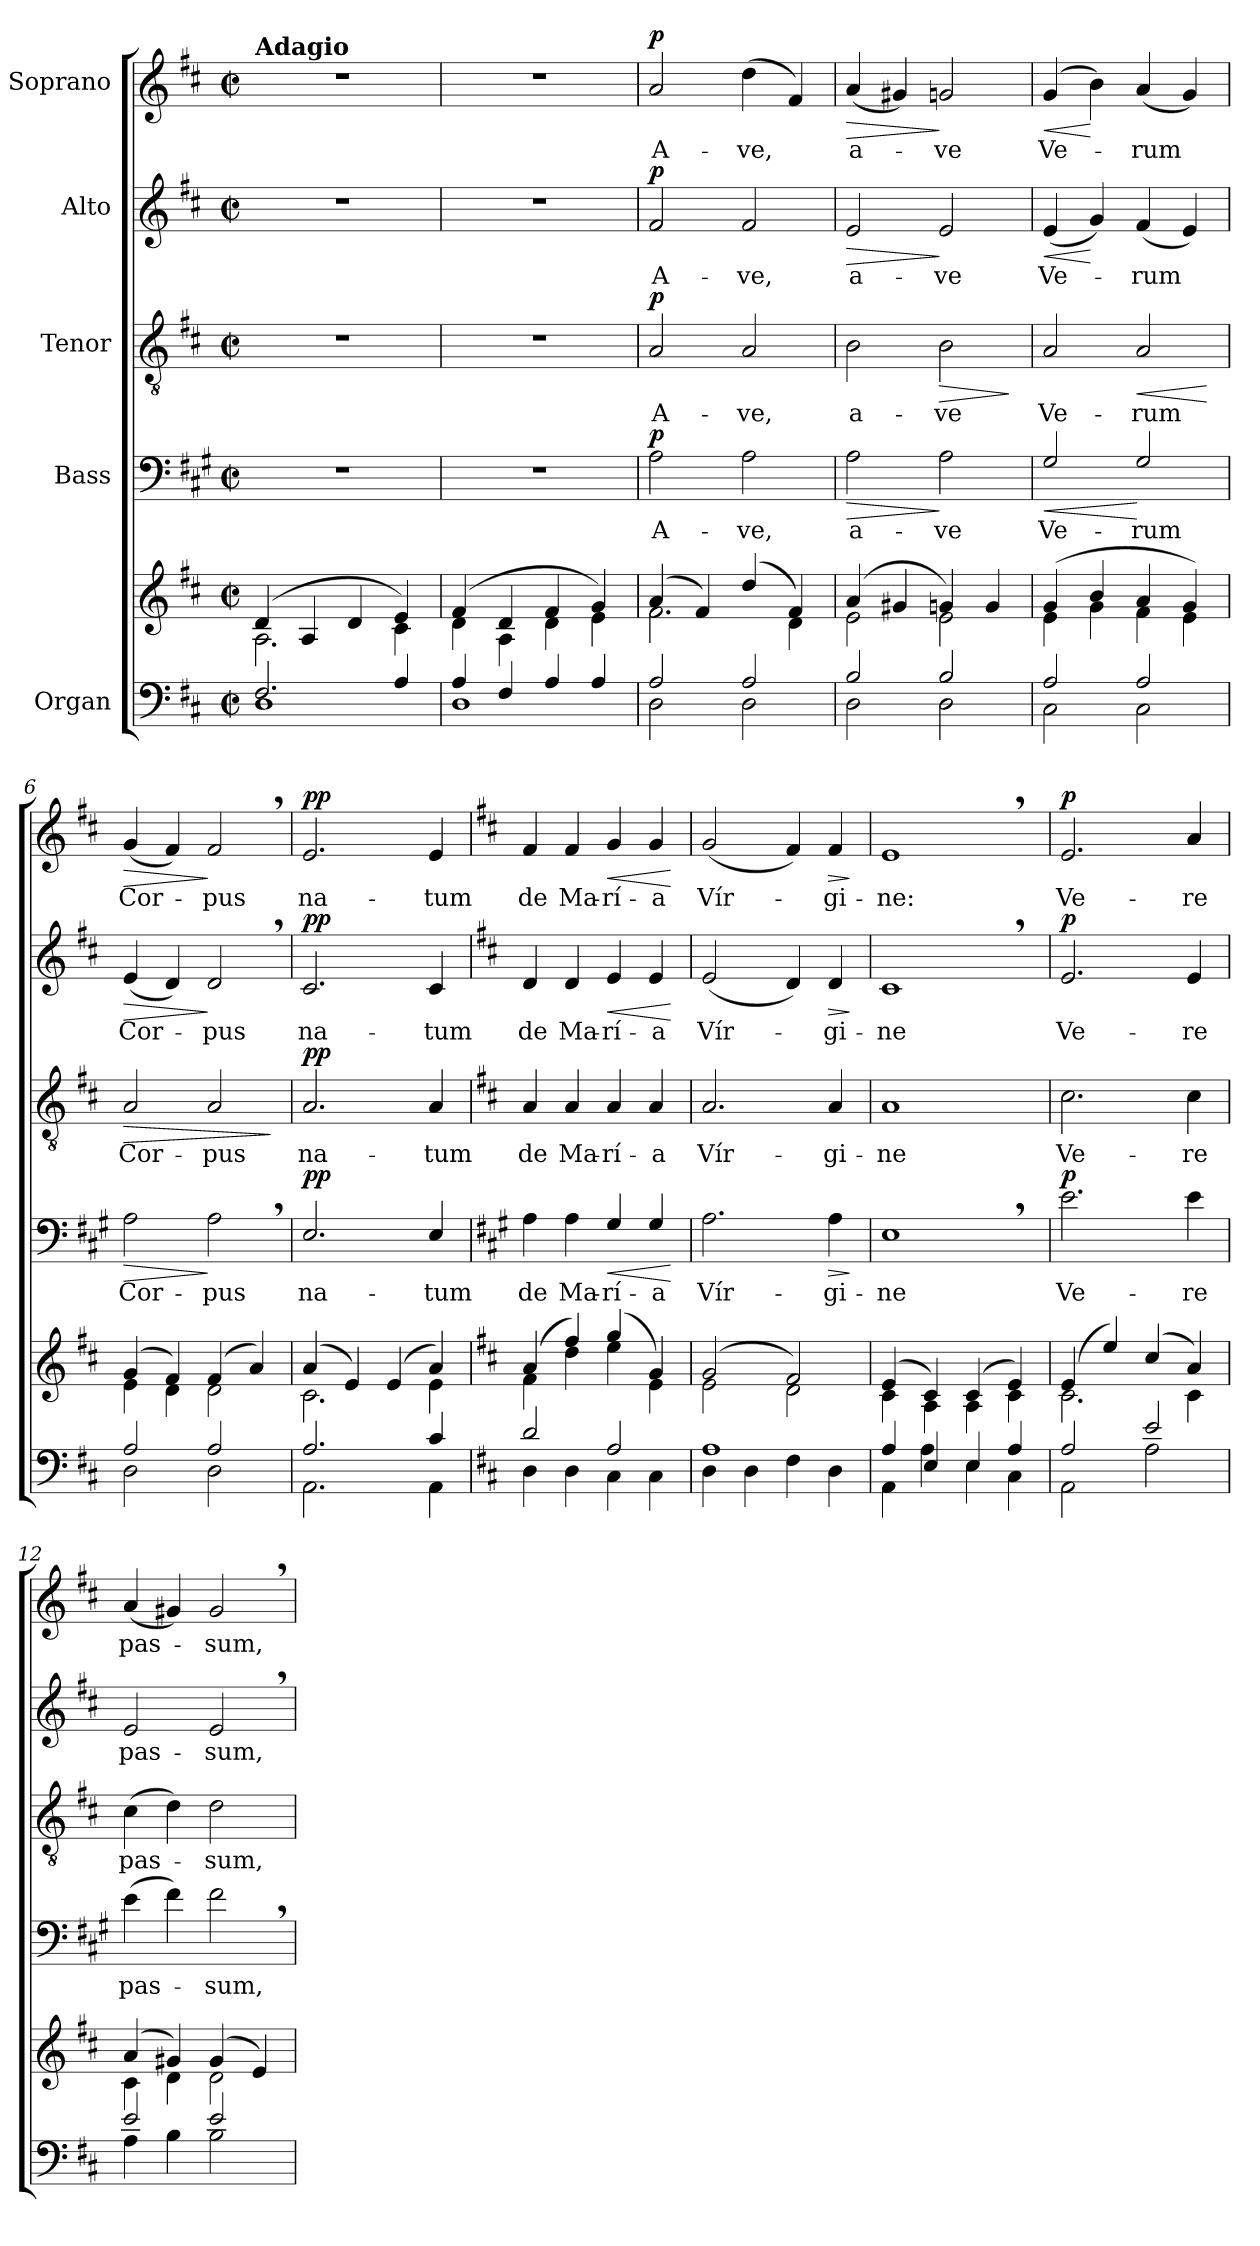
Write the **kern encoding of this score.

**kern	**kern	**kern	**text	**dynam	**kern	**text	**dynam	**kern	**text	**dynam	**kern	**text	**dynam
*part5	*part5	*part4	*part4	*part4	*part3	*part3	*part3	*part2	*part2	*part2	*part1	*part1	*part1
*staff6	*staff5	*staff4	*staff4	*staff4	*staff3	*staff3	*staff3	*staff2	*staff2	*staff2	*staff1	*staff1	*staff1
*I"Organ	*	*I"Bass	*	*	*I"Tenor	*	*	*I"Alto	*	*	*I"Soprano	*	*
*clefF4	*clefG2	*clefF4	*	*	*clefGv2	*	*	*clefG2	*	*	*clefG2	*	*
*	*	*ITrd4c7	*	*	*	*	*	*	*	*	*	*	*
*k[f#c#]	*k[f#c#]	*k[f#c#]	*	*	*k[f#c#]	*	*	*k[f#c#]	*	*	*k[f#c#]	*	*
*M4/4	*M4/4	*M4/4	*	*	*M4/4	*	*	*M4/4	*	*	*M4/4	*	*
*met(c|)	*met(c|)	*met(c|)	*	*	*met(c|)	*	*	*met(c|)	*	*	*met(c|)	*	*
=1	=1	=1	=1	=1	=1	=1	=1	=1	=1	=1	=1	=1	=1
*^	*^	*	*	*	*	*	*	*	*	*	*	*	*
!	!	!	!	!	!	!	!	!	!	!	!	!	!LO:TX:a:B:t=Adagio	!	!
2.F#/	1D	(>4d/	2.A\	1r	.	.	1r	.	.	1r	.	.	1r	.	.
.	.	4A/	.	.	.	.	.	.	.	.	.	.	.	.	.
.	.	4d/	.	.	.	.	.	.	.	.	.	.	.	.	.
4A/	.	4e/)	4c#\	.	.	.	.	.	.	.	.	.	.	.	.
=2	=2	=2	=2	=2	=2	=2	=2	=2	=2	=2	=2	=2	=2	=2	=2
4A/	1D	(>4f#/	4d\	1r	.	.	1r	.	.	1r	.	.	1r	.	.
4F#/	.	4d/	4A\	.	.	.	.	.	.	.	.	.	.	.	.
4A/	.	4f#/	4d\	.	.	.	.	.	.	.	.	.	.	.	.
4A/	.	4g/)	4e\	.	.	.	.	.	.	.	.	.	.	.	.
=3	=3	=3	=3	=3	=3	=3	=3	=3	=3	=3	=3	=3	=3	=3	=3
!	!	!	!	!	!LO:LY:b	!LO:DY:a	!	!LO:LY:b	!LO:DY:a	!	!LO:LY:b	!LO:DY:a	!	!LO:LY:b	!LO:DY:a
2A/	2D\	(>4a/	2.f#\	2D\	A-	p	2A/	A-	p	2f#/	A-	p	2a/	A-	p
.	.	4f#/)	.	.	.	.	.	.	.	.	.	.	.	.	.
!	!	!	!	!	!LO:LY:b	!	!	!LO:LY:b	!	!	!LO:LY:b	!	!	!LO:LY:b	!
2A/	2D\	(>4dd/	.	2D\	-ve,	.	2A/	-ve,	.	2f#/	-ve,	.	(>4dd\	-ve,	.
.	.	4f#/)	4d\	.	.	.	.	.	.	.	.	.	4f#/)	.	.
=4	=4	=4	=4	=4	=4	=4	=4	=4	=4	=4	=4	=4	=4	=4	=4
!	!	!	!	!	!LO:LY:b	!LO:HP:b	!	!LO:LY:b	!	!	!LO:LY:b	!LO:HP:b	!	!LO:LY:b	!LO:HP:b
2B/	2D\	(>4a/	2e\	2D\	a-	>	2B\	a-	.	2e/	a-	>	(<4a/	a-	>
.	.	4g#X/	.	.	.	.	.	.	.	.	.	.	4g#X/)	.	.
!	!	!	!	!	!LO:LY:b	!	!	!LO:LY:b	!LO:HP:b	!	!LO:LY:b	!	!	!LO:LY:b	!
2B/	2D\	4gn/)	2e\	2D\	-ve	]	2B\	-ve	>	2e/	-ve	]	2gn/	ve	]
.	.	4g/	.	.	.	.	.	.	.	.	.	.	.	.	.
*v	*v	*	*	*	*	*	*	*	*	*	*	*	*	*	*
*	*v	*v	*	*	*	*	*	*	*	*	*	*	*	*
.	.	.	.	.	.	.	]	.	.	.	.	.	.
=5	=5	=5	=5	=5	=5	=5	=5	=5	=5	=5	=5	=5	=5
*^	*^	*	*	*	*	*	*	*	*	*	*	*	*
!	!	!	!	!	!LO:LY:b	!LO:HP:b	!	!LO:LY:b	!	!	!LO:LY:b	!LO:HP:b	!	!LO:LY:b	!LO:HP:b
2A/	2C#\	(>4g/	4e\	2C#/	Ve-	<	2A/	Ve-	.	(<4e/	Ve-	<	(>4g/	Ve-	<
.	.	4b/	4g\	.	.	.	.	.	.	4g/)	.	[	4b\)	.	[
!	!	!	!	!	!LO:LY:b	!	!	!LO:LY:b	!LO:HP:b	!	!LO:LY:b	!	!	!LO:LY:b	!
2A/	2C#\	4a/	4f#\	2C#/	-rum	[	2A/	-rum	<	(<4f#/	rum	.	(<4a/	rum	.
.	.	4g/)	4e\	.	.	.	.	.	.	4e/)	.	.	4g/)	.	.
*v	*v	*	*	*	*	*	*	*	*	*	*	*	*	*	*
*	*v	*v	*	*	*	*	*	*	*	*	*	*	*	*
.	.	.	.	.	.	.	[	.	.	.	.	.	.
=6	=6	=6	=6	=6	=6	=6	=6	=6	=6	=6	=6	=6	=6
*^	*^	*	*	*	*	*	*	*	*	*	*	*	*
!	!	!	!	!	!LO:LY:b	!LO:HP:b	!	!LO:LY:b	!LO:HP:b	!	!LO:LY:b	!LO:HP:b	!	!LO:LY:b	!LO:HP:b
2A/	2D\	(>4g/	4e\	2D\	Cor-	>	2A/	Cor-	>	(<4e/	Cor-	>	(<4g/	Cor-	>
.	.	4f#/)	4d\	.	.	.	.	.	.	4d/)	.	.	4f#/)	.	.
!	!	!	!	!	!LO:LY:b	!	!	!LO:LY:b	!	!	!LO:LY:b	!	!	!LO:LY:b	!
2A/	2D\	(>4f#/	2d\	2D,\	-pus	]	2A/	-pus	.	2d,/	pus	]	2f#,/	pus	]
.	.	4a/)	.	.	.	.	.	.	.	.	.	.	.	.	.
*v	*v	*	*	*	*	*	*	*	*	*	*	*	*	*	*
*	*v	*v	*	*	*	*	*	*	*	*	*	*	*	*
.	.	.	.	.	.	.	]	.	.	.	.	.	.
=7	=7	=7	=7	=7	=7	=7	=7	=7	=7	=7	=7	=7	=7
*^	*^	*	*	*	*	*	*	*	*	*	*	*	*
!	!	!	!	!	!LO:LY:b	!LO:DY:a	!	!LO:LY:b	!LO:DY:a	!	!LO:LY:b	!LO:DY:a	!	!LO:LY:b	!LO:DY:a
2.A/	2.AA\	(>4a/	2.c#\	2.AA/	na-	pp	2.A/	na-	pp	2.c#/	na-	pp	2.e/	na-	pp
.	.	4e/)	.	.	.	.	.	.	.	.	.	.	.	.	.
.	.	(>4e/	.	.	.	.	.	.	.	.	.	.	.	.	.
!	!	!	!	!	!LO:LY:b	!	!	!LO:LY:b	!	!	!LO:LY:b	!	!	!LO:LY:b	!
4c#/	4AA\	4a/)	4e\	4AA/	-tum	.	4A/	-tum	.	4c#/	-tum	.	4e/	tum	.
=8	=8	=8	=8	=8	=8	=8	=8	=8	=8	=8	=8	=8	=8	=8	=8
*	*	*	*	*	*	*	*k[f#c#]	*	*	*	*	*	*	*	*
!	!	!	!	!	!LO:LY:b	!	!	!LO:LY:b	!	!	!LO:LY:b	!	!	!LO:LY:b	!
2d/	4D\	(>4a/	4f#\	4D\	de	.	4A/	de	.	4d/	de	.	4f#/	-de	.
!	!	!	!	!	!LO:LY:b	!	!	!LO:LY:b	!	!	!LO:LY:b	!	!	!LO:LY:b	!
.	4D\	4ff#/)	4dd\	4D\	Ma-	.	4A/	Ma-	.	4d/	Ma-	.	4f#/	Ma-	.
!	!	!	!	!	!LO:LY:b	!LO:HP:b	!	!LO:LY:b	!	!	!LO:LY:b	!LO:HP:b	!	!LO:LY:b	!LO:HP:b
2A/	4C#\	(>4gg/	4ee\	4C#/	-rí-	<	4A/	-rí-	.	4e/	-rí-	<	4g/	-rí-	<
!	!	!	!	!	!LO:LY:b	!	!	!LO:LY:b	!	!	!LO:LY:b	!	!	!LO:LY:b	!
.	4C#\	4g/)	4e\	4C#/	-a	.	4A/	-a	.	4e/	-a	.	4g/	-a	.
*v	*v	*	*	*	*	*	*	*	*	*	*	*	*	*	*
*	*v	*v	*	*	*	*	*	*	*	*	*	*	*	*
.	.	.	.	[	.	.	.	.	.	[	.	.	[
=9	=9	=9	=9	=9	=9	=9	=9	=9	=9	=9	=9	=9	=9
*^	*^	*	*	*	*	*	*	*	*	*	*	*	*
!	!	!	!	!	!LO:LY:b	!	!	!LO:LY:b	!	!	!LO:LY:b	!	!	!LO:LY:b	!
1A	4D\	(>2g/	2e\	2.D\	Vír-	.	2.A/	Vír-	.	(<2e/	Vír-	.	(<2g/	Vír-	.
.	4D\	.	.	.	.	.	.	.	.	.	.	.	.	.	.
.	4F#\	2f#/)	2d\	.	.	.	.	.	.	4d/)	.	.	4f#/)	.	.
!	!	!	!	!	!LO:LY:b	!LO:HP:b	!	!LO:LY:b	!	!	!LO:LY:b	!LO:HP:b	!	!LO:LY:b	!LO:HP:b
.	4D\	.	.	4D\	gi-	>	4A/	gi-	.	4d/	gi-	>	4f#/	-gi-	>
*v	*v	*	*	*	*	*	*	*	*	*	*	*	*	*	*
*	*v	*v	*	*	*	*	*	*	*	*	*	*	*	*
.	.	.	.	]	.	.	.	.	.	]	.	.	]
!!LO:PB:g=z
=10	=10	=10	=10	=10	=10	=10	=10	=10	=10	=10	=10	=10	=10
*^	*^	*	*	*	*	*	*	*	*	*	*	*	*
!	!	!	!	!	!LO:LY:b	!	!	!LO:LY:b	!	!	!LO:LY:b	!	!	!LO:LY:b	!
4A/	4AA\	(>4e/	4c#\	1AA,	-ne	.	1A	-ne	.	1c#,	-ne	.	1e,	-ne:	.
4E/	4A\	4c#/)	4A\	.	.	.	.	.	.	.	.	.	.	.	.
4E/	4E\	(>4c#/	4A\	.	.	.	.	.	.	.	.	.	.	.	.
4A/	4C#\	4e/)	4c#\	.	.	.	.	.	.	.	.	.	.	.	.
=11	=11	=11	=11	=11	=11	=11	=11	=11	=11	=11	=11	=11	=11	=11	=11
!	!	!	!	!	!LO:LY:b	!LO:DY:a	!	!LO:LY:b	!	!	!LO:LY:b	!LO:DY:a	!	!LO:LY:b	!LO:DY:a
2A/	2AA\	(>4e/	2.c#\	2.A\	Ve-	p	2.c#\	Ve-	.	2.e/	Ve-	p	2.e/	Ve-	p
.	.	4ee/)	.	.	.	.	.	.	.	.	.	.	.	.	.
2e/	2A\	(>4cc#/	.	.	.	.	.	.	.	.	.	.	.	.	.
!	!	!	!	!	!LO:LY:b	!	!	!LO:LY:b	!	!	!LO:LY:b	!	!	!LO:LY:b	!
.	.	4a/)	4c#\	4A\	-re	.	4c#\	-re	.	4e/	-re	.	4a/	-re	.
=12	=12	=12	=12	=12	=12	=12	=12	=12	=12	=12	=12	=12	=12	=12	=12
!	!	!	!	!	!LO:LY:b	!	!	!LO:LY:b	!	!	!LO:LY:b	!	!	!LO:LY:b	!
2e/	4A\	(>4a/	4c#\	(>4A\	pas-	.	(>4c#\	pas-	.	2e/	pas-	.	(<4a/	pas-	.
.	4B\	4g#X/)	4d\	4B\)	.	.	4d\)	.	.	.	.	.	4g#X/)	.	.
!	!	!	!	!	!LO:LY:b	!	!	!LO:LY:b	!	!	!LO:LY:b	!	!	!LO:LY:b	!
2e/	2B\	(>4g#/	2d\	2B,\	sum,	.	2d\	sum,	.	2e,/	sum,	.	2g#,/	sum,	.
.	.	4e/)	.	.	.	.	.	.	.	.	.	.	.	.	.
*v	*v	*	*	*	*	*	*	*	*	*	*	*	*	*	*
*	*v	*v	*	*	*	*	*	*	*	*	*	*	*	*
=	=	=	=	=	=	=	=	=	=	=	=	=	=
*-	*-	*-	*-	*-	*-	*-	*-	*-	*-	*-	*-	*-	*-
